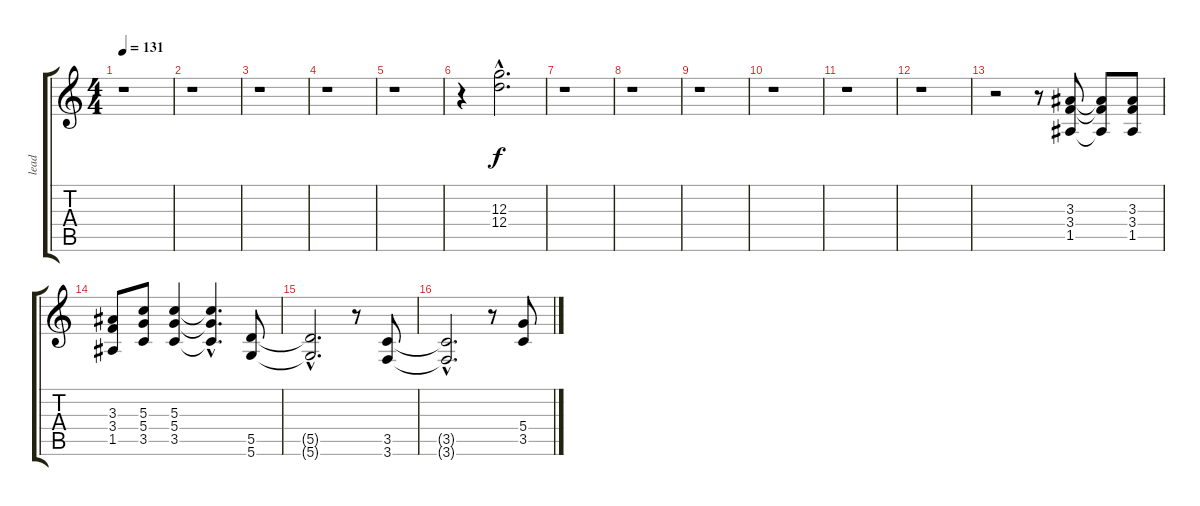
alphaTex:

\track ("lead" "lead") {instrument distortionguitar}
\staff {score tabs}
\tuning (E4 B3 G3 D3 A2 D2) {hide}
\ts (4 4)
\tempo 131
\clef g2
\ks c
r.1{dy f} |
r.1 |
r.1 |
r.1 |
r.1 |
r.4 (12.3{hac} 12.4{hac}).2{d} |
r.1 |
r.1 |
r.1 |
r.1 |
r.1 |
r.1 |
r.2 r.8 (3.3 3.4 1.5).8 (3.3{t} 3.4{t} 1.5{t}).8 (3.3 3.4 1.5).8 |
(3.3 3.4 1.5).8 (5.3 5.4 3.5).8 (5.3 5.4 3.5).4 (5.3{hac t} 5.4{hac t} 3.5{hac t}).4{d} (5.5 5.6).8 |
(5.5{hac t} 5.6{hac t}).2{d} r.8 (3.5 3.6).8 |
(3.5{hac t} 3.6{hac t}).2{d} r.8 (5.4 3.5).8
